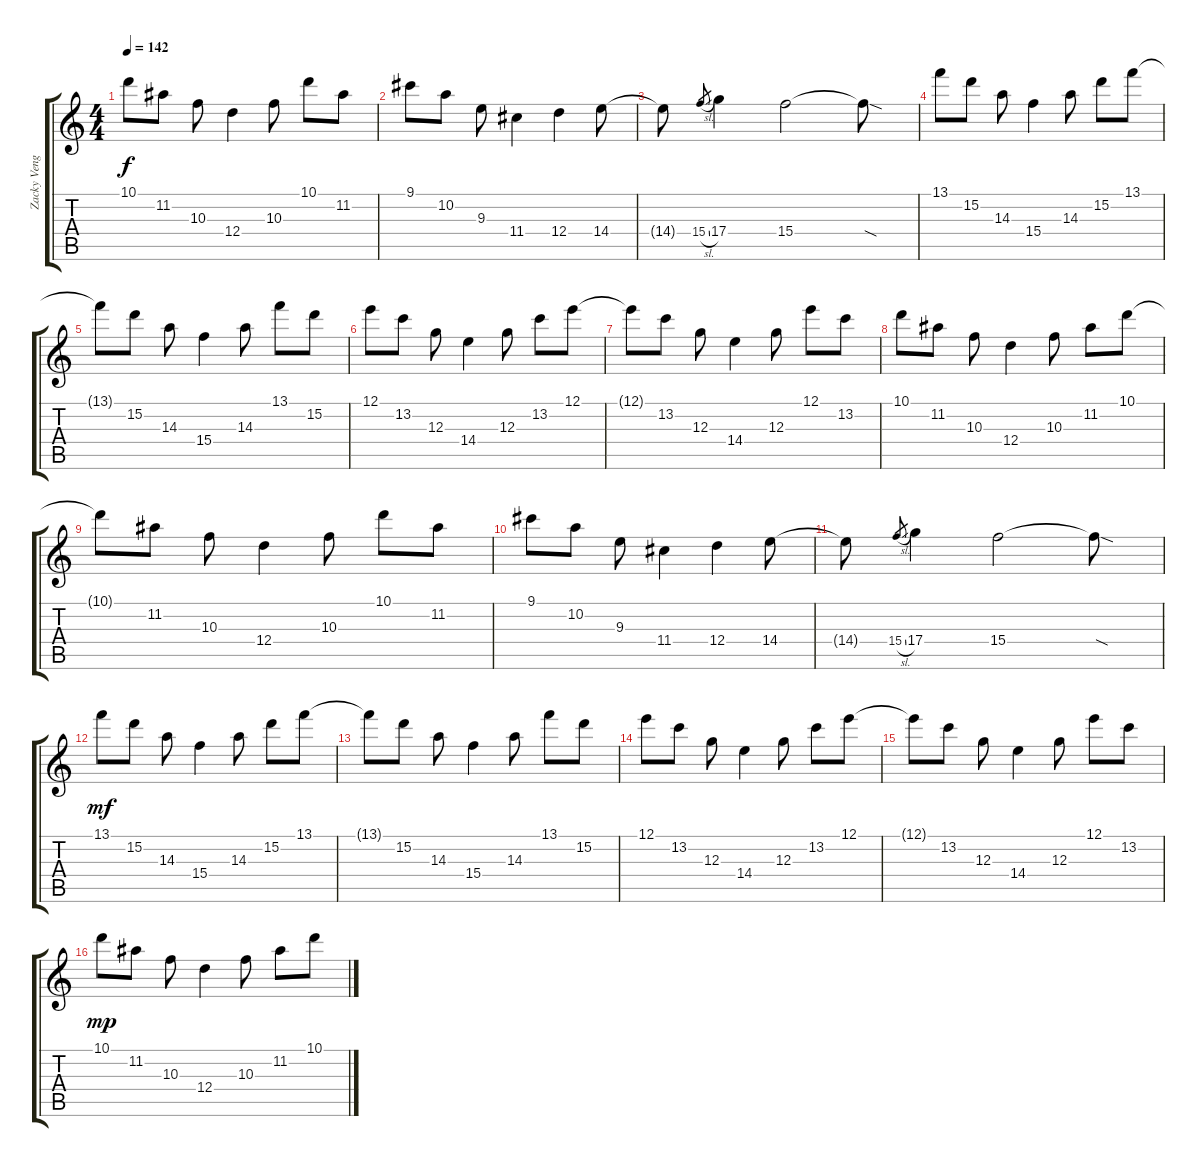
\track ("Zacky Vengeance Pan Lead" "Zacky Veng") {instrument distortionguitar}
\staff {score tabs}
\tuning (E4 B3 G3 D3 A2 D2) {hide}
\ts (4 4)
\tempo 142
\clef g2
\ks c
10.1{t}.8{dy f} 11.2.8 10.3.8 12.4.4 10.3.8 10.1.8 11.2.8 |
9.1.8 10.2.8 9.3.8 11.4.4 12.4.4 14.4.8 |
14.4{t}.8 15.4{sl}.8{gr} 17.4.4 15.4.2 15.4{sod t}.8 |
13.1.8 15.2.8 14.3.8 15.4.4 14.3.8 15.2.8 13.1.8 |
13.1{t}.8 15.2.8 14.3.8 15.4.4 14.3.8 13.1.8 15.2.8 |
12.1.8 13.2.8 12.3.8 14.4.4 12.3.8 13.2.8 12.1.8 |
12.1{t}.8 13.2.8 12.3.8 14.4.4 12.3.8 12.1.8 13.2.8 |
10.1.8 11.2.8 10.3.8 12.4.4 10.3.8 11.2.8 10.1.8 |
10.1{t}.8 11.2.8 10.3.8 12.4.4 10.3.8 10.1.8 11.2.8 |
9.1.8 10.2.8 9.3.8 11.4.4 12.4.4 14.4.8 |
14.4{t}.8 15.4{sl}.8{gr} 17.4.4 15.4.2 15.4{sod t}.8 |
13.1.8{dy mf} 15.2.8 14.3.8 15.4.4 14.3.8 15.2.8 13.1.8 |
13.1{t}.8 15.2.8 14.3.8 15.4.4 14.3.8 13.1.8 15.2.8 |
12.1.8 13.2.8 12.3.8 14.4.4 12.3.8 13.2.8 12.1.8 |
12.1{t}.8 13.2.8 12.3.8 14.4.4 12.3.8 12.1.8 13.2.8 |
10.1.8{dy mp} 11.2.8 10.3.8 12.4.4 10.3.8 11.2.8 10.1.8
